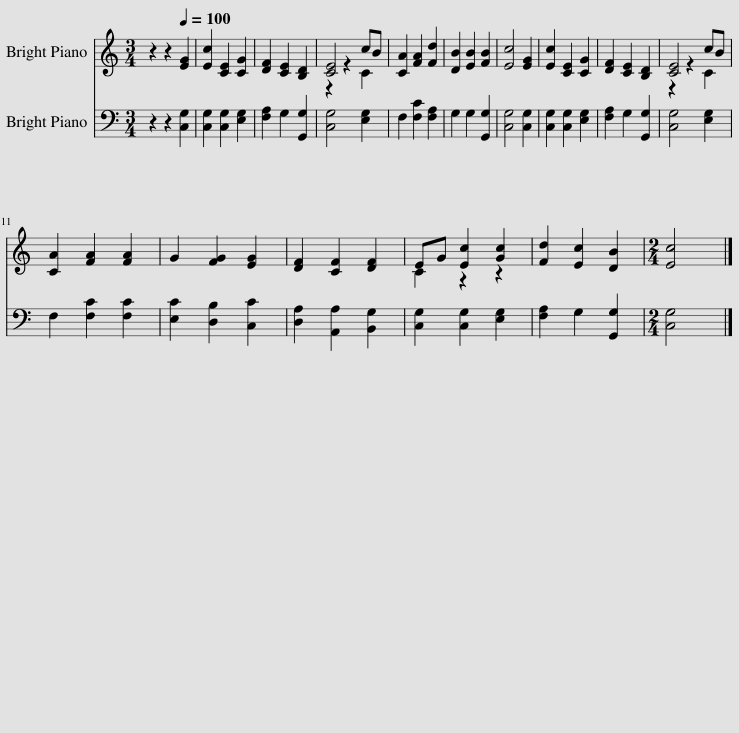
X:1
%%score ( 1 2 ) 3
L:1/8
M:3/4
I:linebreak $
K:C
V:1 treble
V:2 treble
V:3 bass
V:1
 z2 z2[Q:1/4=100] [EG]2 | [Ec]2 [CE]2 [CG]2 | [DF]2 [CE]2 [B,D]2 | [CE]4 cB | [CA]2 [FA]2 [Fd]2 | %5
 [DB]2 [EB]2 [FB]2 | [Ec]4 [EG]2 | [Ec]2 [CE]2 [CG]2 | [DF]2 [CE]2 [B,D]2 | [CE]4 cB |$ %10
 [CA]2 [FA]2 [FA]2 | G2 [FG]2 [EG]2 | [DF]2 [CF]2 [DF]2 | EG [Ec]2 [Gc]2 | [Fd]2 [Ec]2 [DB]2 | %15
[M:2/4] [Ec]4 |] %16
V:2
 x6 | x6 | x6 | z2 z2 C2 | x6 | %5
 x6 | x6 | x6 | x6 | z2 z2 C2 |$ %10
 x6 | x6 | x6 | C2 z2 z2 | x6 | %15
[M:2/4] x4 |] %16
V:3
 z2 z2 [C,G,]2 | [C,G,]2 [C,G,]2 [E,G,]2 | [F,A,]2 G,2 [G,,G,]2 | [C,G,]4 [E,G,]2 | F,2 [F,C]2 [F,A,]2 | %5
 G,2 G,2 [G,,G,]2 | [C,G,]4 [C,G,]2 | [C,G,]2 [C,G,]2 [E,G,]2 | [F,A,]2 G,2 [G,,G,]2 | [C,G,]4 [E,G,]2 |$ %10
 F,2 [F,C]2 [F,C]2 | [E,C]2 [D,B,]2 [C,C]2 | [D,A,]2 [A,,A,]2 [B,,G,]2 | [C,G,]2 [C,G,]2 [E,G,]2 | [F,A,]2 G,2 [G,,G,]2 | %15
[M:2/4] [C,G,]4 |] %16
